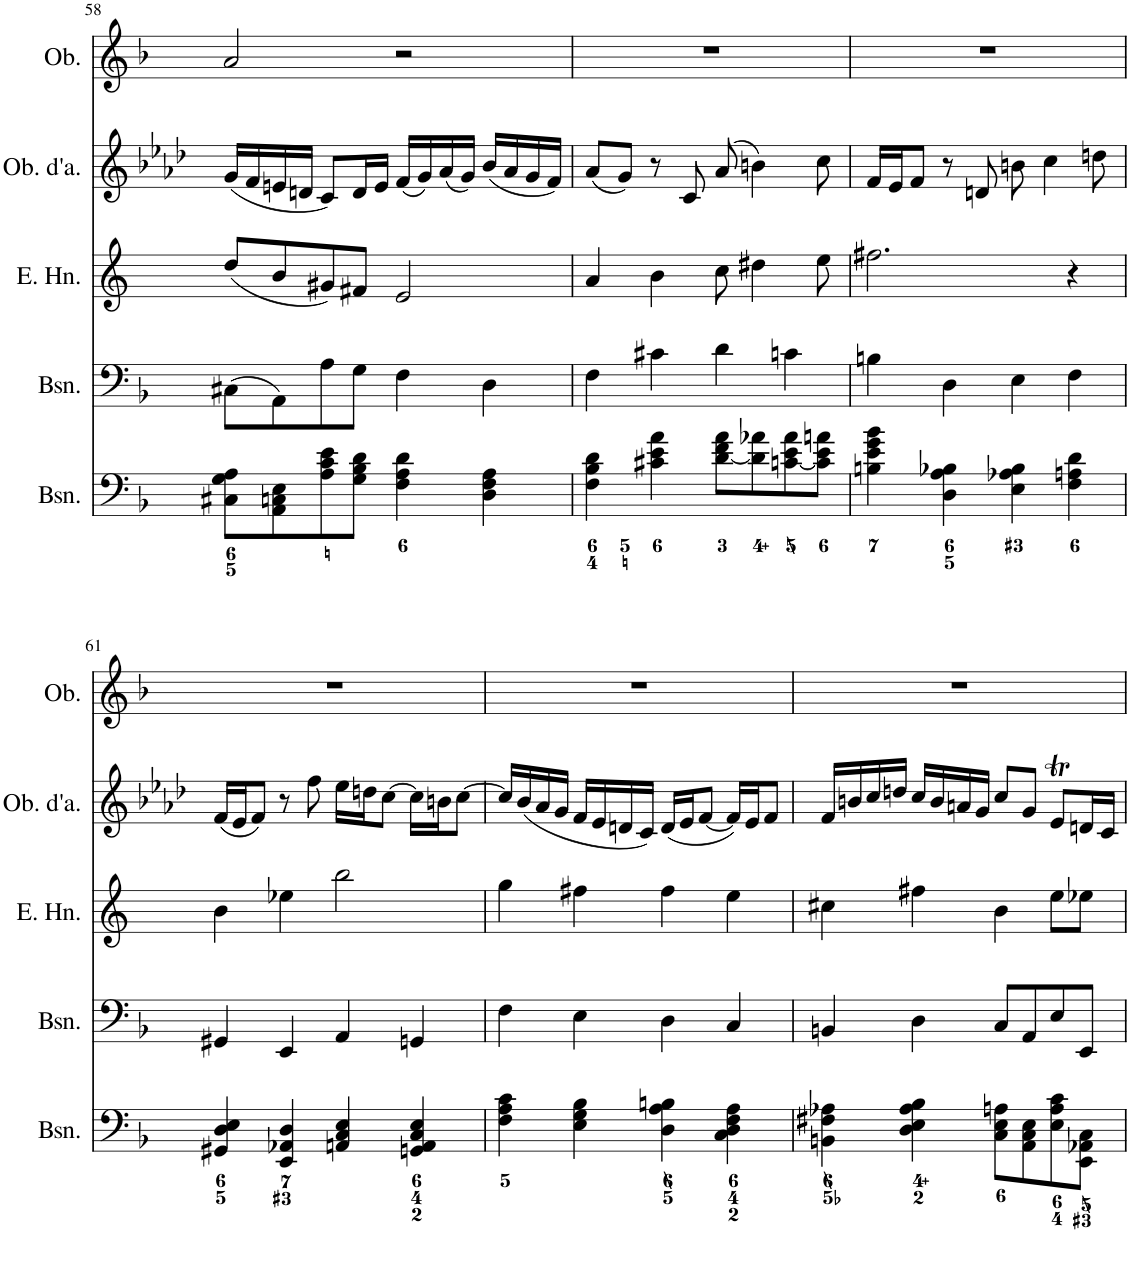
**kern	**kern	**kern	**kern	**kern
*part5	*part4	*part3	*part2	*part1
*staff5	*staff4	*staff3	*staff2	*staff1
*I"Bassoon	*I"Bassoon	*I"English Horn	*I"Oboe d'amore	*I"Oboe
*I'Bsn.	*I'Bsn.	*I'E. Hn.	*I'Ob. d'a.	*I'Ob.
!!LO:PB:g=z
*clefF4	*clefF4	*clefG2	*clefG2	*clefG2
*	*	*Trd4c7	*Trd2c3	*
*k[b-]	*k[b-]	*k[]	*k[b-e-a-d-]	*k[b-]
*M4/4	*M4/4	*M4/4	*M4/4	*M4/4
*met(c)	*met(c)	*met(c)	*met(c)	*met(c)
=58	=58	=58	=58	=58
8C#X\ 8G\ 8A\L	(8C#X\L	(8dd/L	(16g/LL	2a/
.	.	.	16f/	.
8AA\ 8Cn\ 8E\	8AA\)	8b/	16en/	.
.	.	.	16dn/JJ	.
8A\ 8c\ 8e\	8A\	8g#X/)	8c/L)	.
8G\ 8B-\ 8d\J	8G\J	8f#X/J	16d/L	.
.	.	.	16e/JJ	.
4F\ 4A\ 4d\	4F\	2e/	(16f/LL	2r
.	.	.	16g/)	.
.	.	.	(16a-/	.
.	.	.	16g/JJ)	.
4D\ 4F\ 4A\	4D\	.	(16b-/LL	.
.	.	.	16a-/	.
.	.	.	16g/	.
.	.	.	16f/JJ)	.
=59	=59	=59	=59	=59
4F\ 4B-\ 4d\	4F\	4a/	(8a-/L	1r
.	.	.	8g/J)	.
4c#X\ 4e\ 4a\	4c#X\	4b\	8r	.
.	.	.	8c/	.
[8d\ 8f\ 8a\L	4d\	8cc\	(8a-/	.
8d\] 8a-X\	.	4dd#X\	4bn\)	.
[8cn\ 8e\ 8a-\	4cn\	.	.	.
8c\] 8e\ 8an\J	.	8ee\	8cc\	.
=60	=60	=60	=60	=60
4Bn\ 4e\ 4g\ 4b-\	4Bn\	2.ff#X\	16f/LL	1r
.	.	.	16e-/J	.
.	.	.	8f/J	.
4D\ 4A\ 4B-X\	4D\	.	8r	.
.	.	.	8dn/	.
4E\ 4A-X\ 4B-\	4E\	.	8bn\	.
.	.	.	4cc\	.
4F\ 4An\ 4d\	4F\	4r	.	.
.	.	.	8ddn\	.
!!LO:LB:g=z
=61	=61	=61	=61	=61
4GG#X/ 4D/ 4E/	4GG#X/	4b\	(16f/LL	1r
.	.	.	16e-/J	.
.	.	.	8f/J)	.
4EE/ 4AA-X/ 4D/	4EE/	4ee-X\	8r	.
.	.	.	8ff\	.
4AAn/ 4C/ 4E/	4AA/	2bb\	16ee-\LL	.
.	.	.	16ddn\J	.
.	.	.	[8cc\J	.
4GGn/ 4AA/ 4C/ 4E/	4GGn/	.	16cc\LL]	.
.	.	.	16bn\J	.
.	.	.	[8cc\J	.
=62	=62	=62	=62	=62
4F\ 4A\ 4c\	4F\	4gg\	16cc/LL]	1r
.	.	.	(16b-/	.
.	.	.	16a-/	.
.	.	.	16g/JJ	.
4E\ 4G\ 4B-\	4E\	4ff#X\	16f/LL	.
.	.	.	16e-/	.
.	.	.	16dn/	.
.	.	.	16c/JJ)	.
4D\ 4A\ 4Bn\	4D\	4ff#\	(16d/LL	.
.	.	.	16e-/J	.
.	.	.	[8f/J	.
4C\ 4D\ 4F\ 4A\	4C/	4ee\	16f/LL])	.
.	.	.	16e-/J	.
.	.	.	8f/J	.
=63	=63	=63	=63	=63
4BBn\ 4F#X\ 4A-X\	4BBn/	4cc#X\	16f/LL	1r
.	.	.	16bn/	.
.	.	.	16cc/	.
.	.	.	16ddn/JJ	.
4D\ 4E\ 4A-\ 4B-\	4D\	4ff#X\	16cc/LL	.
.	.	.	16b/	.
.	.	.	16an/	.
.	.	.	16g/JJ	.
8C\ 8E\ 8An\L	8C/L	4b\	8cc/L	.
8AA\ 8C\ 8E\	8AA/	.	8g/J	.
8E\ 8A\ 8c\	8E/	8ee\L	8e-T/L	.
8EE\ 8AA-X\ 8C\J	8EE/J	8ee-X\J	16dn/L	.
.	.	.	16c/JJ	.
=	=	=	=	=
*-	*-	*-	*-	*-
